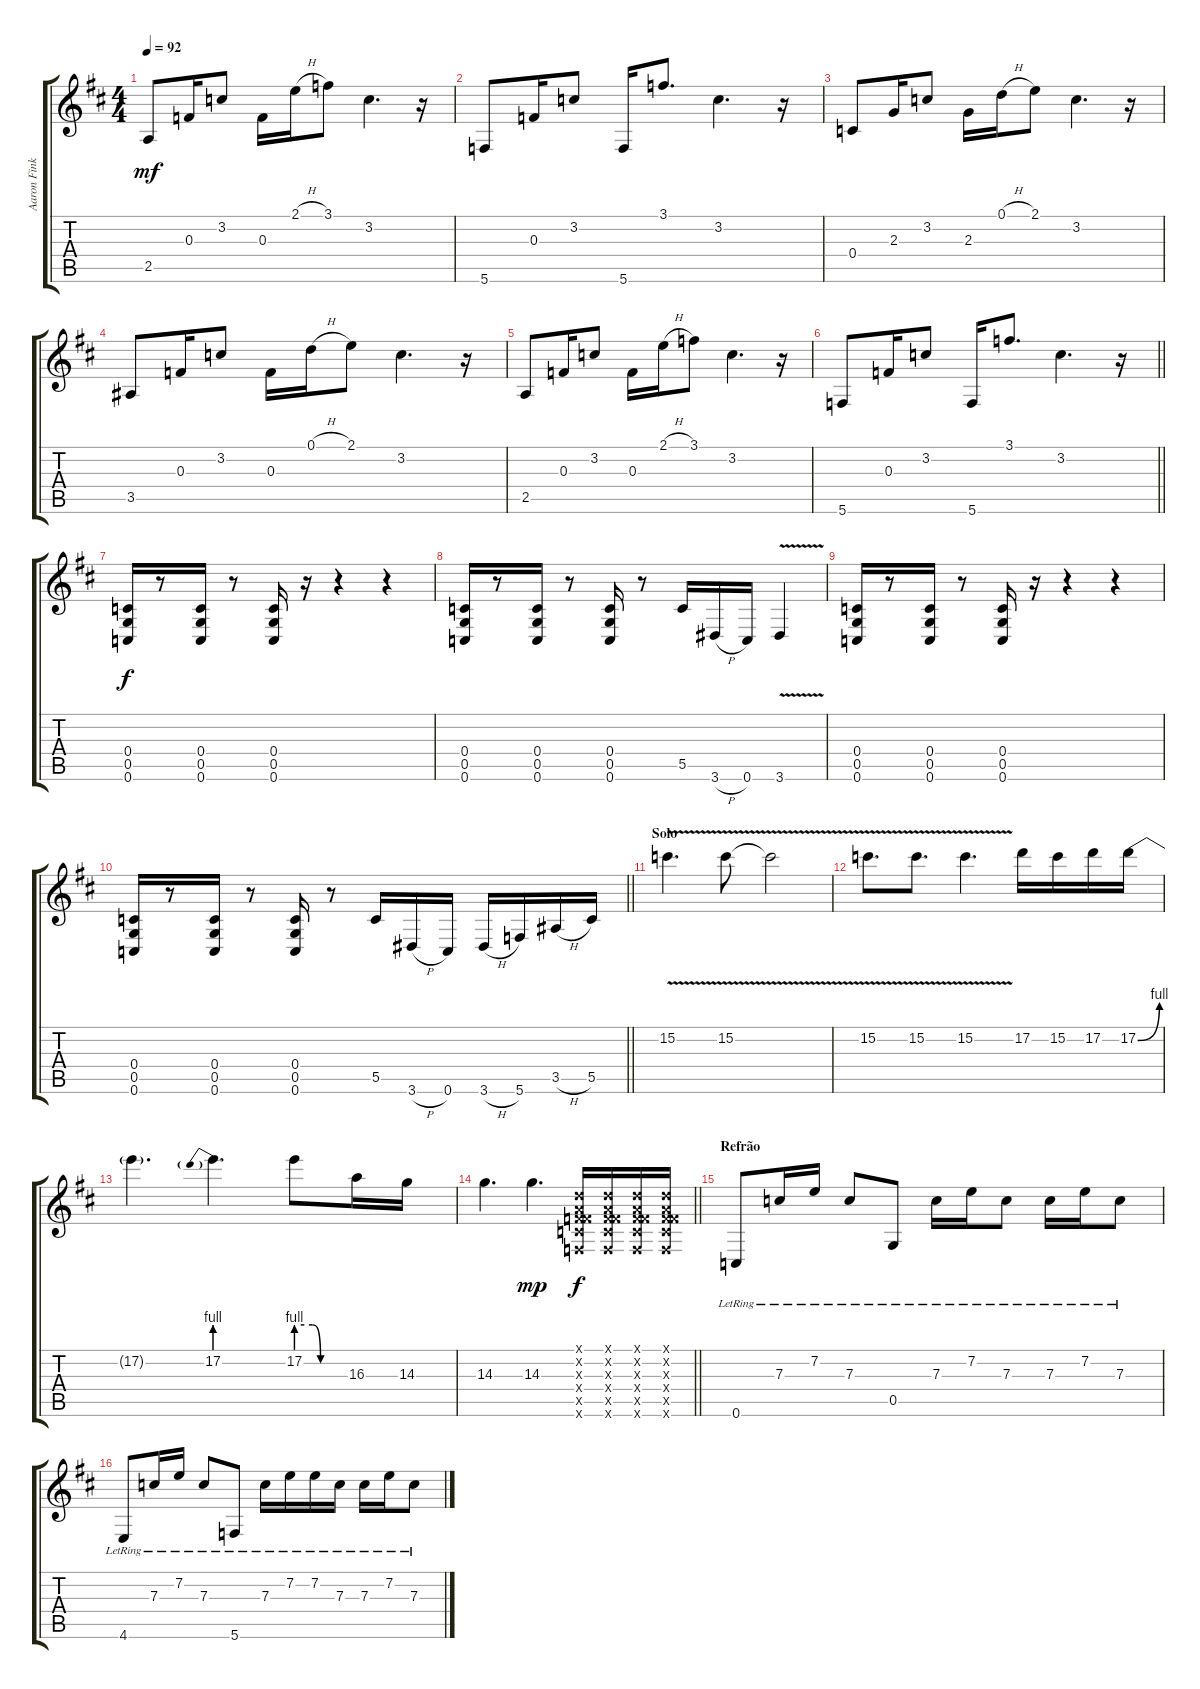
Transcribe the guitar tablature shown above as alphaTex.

\track ("Aaron Fink" "Aaron Fink") {instrument distortionguitar}
\staff {score tabs}
\tuning (D4 A3 F3 C3 G2 C2) {hide}
\ts (4 4)
\tempo 92
\clef g2
\ks d
2.5.8{dy mf} 0.3.16 3.2.8 0.3.16 2.1{h}.16 3.1.8 3.2.4{d} r.16 |
5.6.8 0.3.16 3.2.8 5.6.16 3.1.8{d} 3.2.4{d} r.16 |
0.4.8 2.3.16 3.2.8 2.3.16 0.1{h}.16 2.1.8 3.2.4{d} r.16 |
3.5.8 0.3.16 3.2.8 0.3.16 0.1{h}.16 2.1.8 3.2.4{d} r.16 |
2.5.8 0.3.16 3.2.8 0.3.16 2.1{h}.16 3.1.8 3.2.4{d} r.16 |
\barLineRight lightlight
5.6.8 0.3.16 3.2.8 5.6.16 3.1.8{d} 3.2.4{d} r.16 |
(0.4 0.5 0.6).16{dy f volume 8 instrument distortionguitar} r.8 (0.4 0.5 0.6).16 r.8 (0.4 0.5 0.6).16 r.16 r.4 r.4 |
(0.4 0.5 0.6).16 r.8 (0.4 0.5 0.6).16 r.8 (0.4 0.5 0.6).16 r.8 5.5.16 3.6{h}.16 0.6.16 3.6{v}.4 |
(0.4 0.5 0.6).16 r.8 (0.4 0.5 0.6).16 r.8 (0.4 0.5 0.6).16 r.16 r.4 r.4 |
\barLineRight lightlight
(0.4 0.5 0.6).16 r.8 (0.4 0.5 0.6).16 r.8 (0.4 0.5 0.6).16 r.8 5.5.16 3.6{h}.16 0.6.16 3.6{h}.16 5.6.16 3.5{h}.16 5.5.16 |
\section ("" "Solo")
15.2{v}.4{d instrument overdrivenguitar} 15.2{v}.8 15.2{t}.2 |
15.2{v}.8{d} 15.2{v}.8{d} 15.2{v}.4{d} 17.2.16 15.2.16 17.2.16 17.2{be (bend 0 0 60 4)}.16 |
17.2{t}.4{d} 17.2{be (prebend 0 4 60 4)}.4{d} 17.2{be (custom 0 4 10 4 20 4 30 0 60 0)}.8 16.3.16 14.3.16 |
\barLineRight lightlight
14.3.4{d} 14.3.4{d dy mp} (0.1{x} 0.2{x} 0.3{x} 5.4{x} 5.5{x} 5.6{x}).16{dy f instrument distortionguitar} (0.1{x} 0.2{x} 0.3{x} 5.4{x} 5.5{x} 5.6{x}).16 (0.1{x} 0.2{x} 0.3{x} 5.4{x} 5.5{x} 5.6{x}).16 (0.1{x} 0.2{x} 0.3{x} 5.4{x} 5.5{x} 5.6{x}).16 |
\section ("" "Refrão")
0.6{lr}.8 7.3{lr}.16 7.2{lr}.16 7.3{lr}.8 0.5{lr}.8 7.3{lr}.16 7.2{lr}.16 7.3{lr}.8 7.3{lr}.16 7.2{lr}.16 7.3{lr}.8 |
4.6{lr}.8 7.3{lr}.16 7.2{lr}.16 7.3{lr}.8 5.6{lr}.8 7.3{lr}.16 7.2{lr}.16 7.2{lr}.16 7.3{lr}.16 7.3{lr}.16 7.2{lr}.16 7.3{lr}.8
